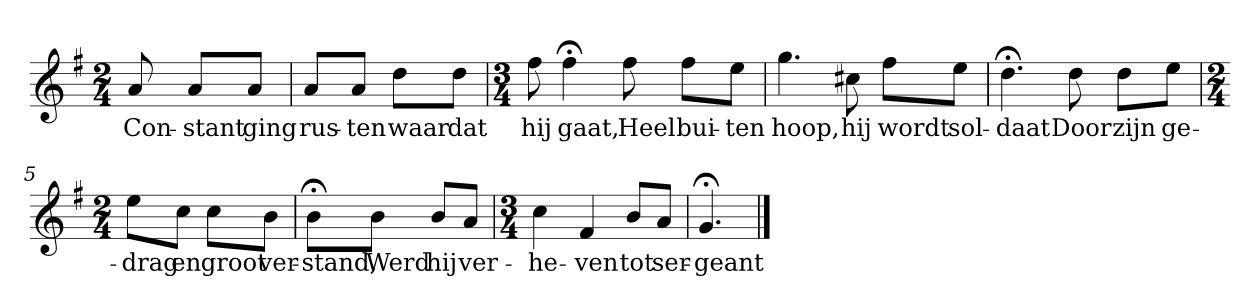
**kern	**text
*part1	*part1
*staff1	*staff1
*k[f#]	*
*G:	*
*M2/4	*
*MM120	*
=	=
8a	Con-
8aL	-stant
8aJ	ging
=1	=1
8aL	rus-
8aJ	-ten
8ddL	waar
8ddJ	dat
=2	=2
*M3/4	*
8ff#	hij
4ff#;<	gaat,
8ff#	Heel
8ff#L	bui-
8eeJ	-ten
=3	=3
4.gg	hoop,
8cc#X	hij
8ff#L	wordt
8eeJ	sol-
=4	=4
4.dd;<	-daat
8dd	Door
8ddL	zijn
8eeJ	ge-
=5	=5
*M2/4	*
8eeL	-drag
8ccJ	en
8ccL	groot
8bJ	ver-
=6	=6
8b;<L	-stand,
8bJ	Werd
8bL	hij
8aJ	ver-
=7	=7
*M3/4	*
4cc	-he-
4f#	-ven
8bL	tot
8aJ	ser-
=8	=8
4.g;<	-geant
==	==
*-	*-
